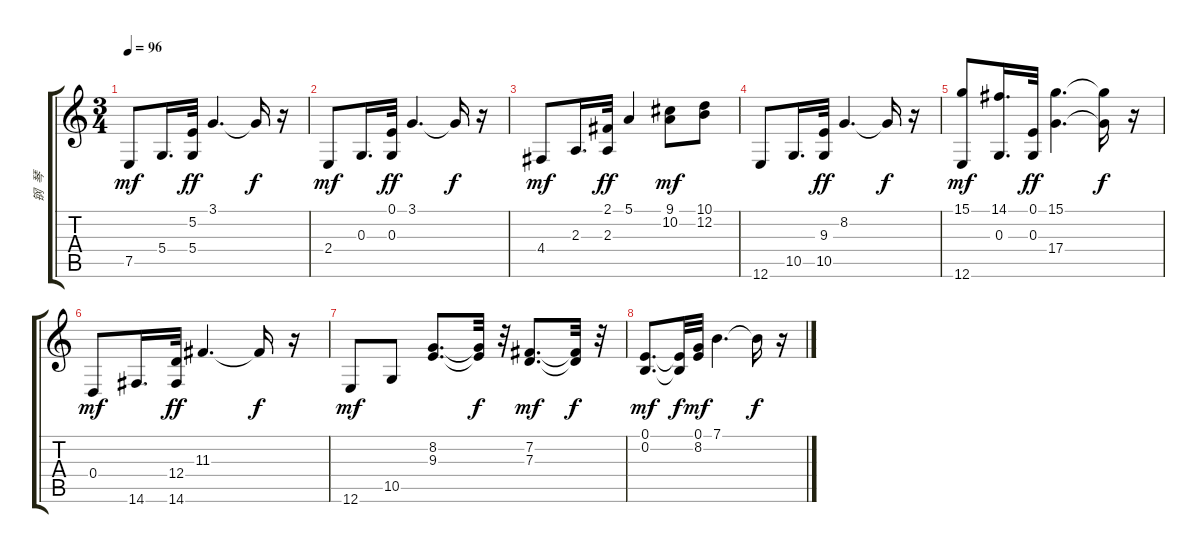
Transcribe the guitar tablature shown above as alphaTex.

\track ("钢  琴" "钢  琴") {instrument acousticgrandpiano}
\staff {score tabs}
\tuning (E4 B3 G3 D3 A2 E2) {hide}
\ts (3 4)
\tempo 96
\clef g2
\ks c
7.5.8{dy mf volume 11} 5.4.16{d} (5.2 5.4).32{dy ff} 3.1.4{d} 3.1{t}.16{dy f} r.16 |
2.4.8{dy mf} 0.3.16{d} (0.1 0.3).32{dy ff} 3.1.4{d} 3.1{t}.16{dy f} r.16 |
4.4.8{dy mf} 2.3.16{d} (2.1 2.3).32{dy ff} 5.1.4 (9.1 10.2).8{dy mf} (10.1 12.2).8 |
12.6.8 10.5.16{d} (9.3 10.5).32{dy ff} 8.2.4{d} 8.2{t}.16{dy f} r.16 |
(15.1 12.6).8{dy mf} (14.1 0.3).16{d} (0.1 0.3).32{dy ff} (15.1 17.4).4{d} (15.1{t} 17.4{t}).16{dy f} r.16 |
0.4.8{dy mf} 14.6.16{d} (12.4 14.6).32{dy ff} 11.3.4{d} 11.3{t}.16{dy f} r.16 |
12.6.8{dy mf} 10.5.8 (8.2 9.3).8{d} (8.2{t} 9.3{t}).32{dy f} r.32 (7.2 7.3).8{d dy mf} (7.2{t} 7.3{t}).32{dy f} r.32 |
(0.1 0.2).8{d dy mf} (0.1{t} 0.2{t}).32{dy f} (0.1 8.2).32{dy mf} 7.1.4{d} 7.1{t}.16{dy f} r.16
